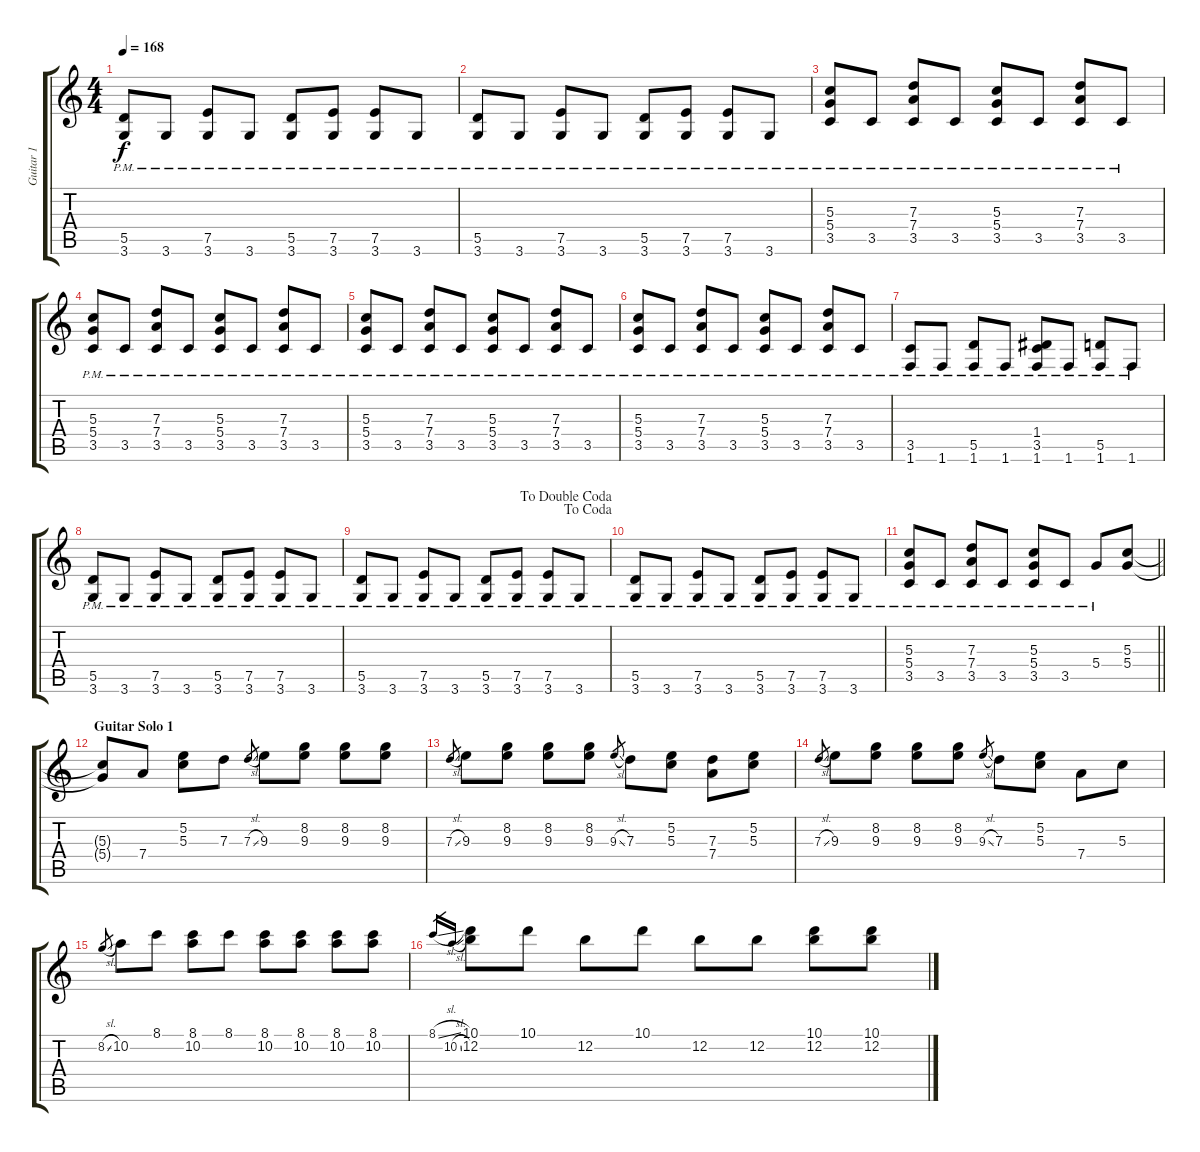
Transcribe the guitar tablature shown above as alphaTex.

\track ("Guitar 1" "Guitar 1") {instrument electricguitarclean}
\staff {score tabs}
\tuning (E4 B3 G3 D3 A2 E2) {hide}
\ts (4 4)
\tempo 168
\clef g2
\ks c
(5.5{pm} 3.6{pm}).8{dy f} 3.6{pm}.8 (7.5{pm} 3.6{pm}).8 3.6{pm}.8 (5.5{pm} 3.6{pm}).8 (7.5{pm} 3.6{pm}).8 (7.5{pm} 3.6{pm}).8 3.6{pm}.8 |
(5.5{pm} 3.6{pm}).8 3.6{pm}.8 (7.5{pm} 3.6{pm}).8 3.6{pm}.8 (5.5{pm} 3.6{pm}).8 (7.5{pm} 3.6{pm}).8 (7.5{pm} 3.6{pm}).8 3.6{pm}.8 |
(5.3{pm} 5.4{pm} 3.5{pm}).8 3.5{pm}.8 (7.3{pm} 7.4{pm} 3.5{pm}).8 3.5{pm}.8 (5.3{pm} 5.4{pm} 3.5{pm}).8 3.5{pm}.8 (7.3{pm} 7.4{pm} 3.5{pm}).8 3.5{pm}.8 |
(5.3{pm} 5.4{pm} 3.5{pm}).8 3.5{pm}.8 (7.3{pm} 7.4{pm} 3.5{pm}).8 3.5{pm}.8 (5.3{pm} 5.4{pm} 3.5{pm}).8 3.5{pm}.8 (7.3{pm} 7.4{pm} 3.5{pm}).8 3.5{pm}.8 |
(5.3{pm} 5.4{pm} 3.5{pm}).8 3.5{pm}.8 (7.3{pm} 7.4{pm} 3.5{pm}).8 3.5{pm}.8 (5.3{pm} 5.4{pm} 3.5{pm}).8 3.5{pm}.8 (7.3{pm} 7.4{pm} 3.5{pm}).8 3.5{pm}.8 |
(5.3{pm} 5.4{pm} 3.5{pm}).8 3.5{pm}.8 (7.3{pm} 7.4{pm} 3.5{pm}).8 3.5{pm}.8 (5.3{pm} 5.4{pm} 3.5{pm}).8 3.5{pm}.8 (7.3{pm} 7.4{pm} 3.5{pm}).8 3.5{pm}.8 |
(3.5{pm} 1.6{pm}).8 1.6{pm}.8 (5.5{pm} 1.6{pm}).8 1.6{pm}.8 (1.4{pm} 3.5{pm} 1.6{pm}).8 1.6{pm}.8 (5.5{pm} 1.6{pm}).8 1.6{pm}.8 |
(5.5{pm} 3.6{pm}).8 3.6{pm}.8 (7.5{pm} 3.6{pm}).8 3.6{pm}.8 (5.5{pm} 3.6{pm}).8 (7.5{pm} 3.6{pm}).8 (7.5{pm} 3.6{pm}).8 3.6{pm}.8 |
\jump dacoda
\jump dadoublecoda
(5.5{pm} 3.6{pm}).8 3.6{pm}.8 (7.5{pm} 3.6{pm}).8 3.6{pm}.8 (5.5{pm} 3.6{pm}).8 (7.5{pm} 3.6{pm}).8 (7.5{pm} 3.6{pm}).8 3.6{pm}.8 |
(5.5{pm} 3.6{pm}).8 3.6{pm}.8 (7.5{pm} 3.6{pm}).8 3.6{pm}.8 (5.5{pm} 3.6{pm}).8 (7.5{pm} 3.6{pm}).8 (7.5{pm} 3.6{pm}).8 3.6{pm}.8 |
\barLineRight lightlight
(5.3{pm} 5.4{pm} 3.5{pm}).8 3.5{pm}.8 (7.3{pm} 7.4{pm} 3.5{pm}).8 3.5{pm}.8 (5.3{pm} 5.4{pm} 3.5{pm}).8 3.5{pm}.8 5.4{pm}.8 (5.3 5.4).8 |
\section ("" "Guitar Solo 1")
(5.3{t} 5.4{t}).8 7.4.8 (5.2 5.3).8 7.3.8 7.3{sl}.8{gr} 9.3.8 (8.2 9.3).8 (8.2 9.3).8 (8.2 9.3).8 |
7.3{sl}.8{gr} 9.3.8 (8.2 9.3).8 (8.2 9.3).8 (8.2 9.3).8 9.3{sl}.8{gr} 7.3.8 (5.2 5.3).8 (7.3 7.4).8 (5.2 5.3).8 |
7.3{sl}.8{gr} 9.3.8 (8.2 9.3).8 (8.2 9.3).8 (8.2 9.3).8 9.3{sl}.8{gr} 7.3.8 (5.2 5.3).8 7.4.8 5.3.8 |
8.2{sl}.8{gr} 10.2.8 8.1.8 (8.1 10.2).8 8.1.8 (8.1 10.2).8 (8.1 10.2).8 (8.1 10.2).8 (8.1 10.2).8 |
8.1{sl}.16{gr} 10.2{sl}.16{gr} (10.1 12.2).8 10.1.8 12.2.8 10.1.8 12.2.8 12.2.8 (10.1 12.2).8 (10.1 12.2).8
